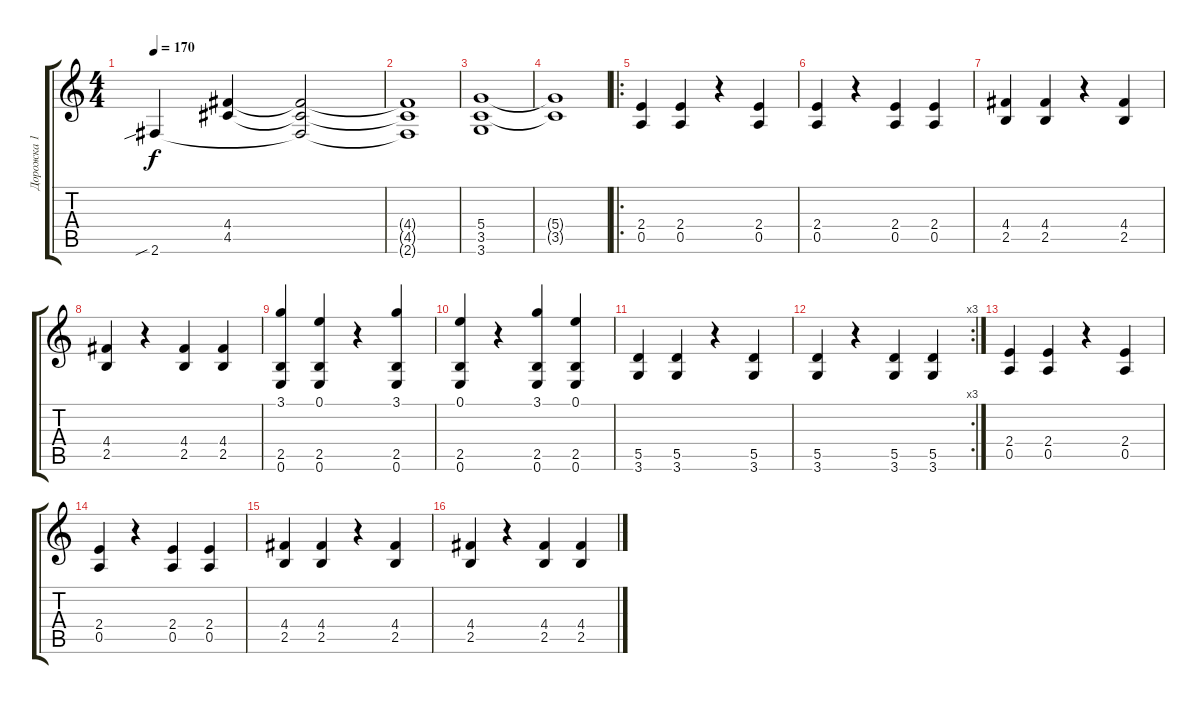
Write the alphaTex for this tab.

\track ("Дорожка 1" "Дорожка 1") {instrument distortionguitar}
\staff {score tabs}
\tuning (E4 B3 G3 D3 A2 E2) {hide}
\ts (4 4)
\tempo 170
\clef g2
\ks c
2.6{sib}.4{dy f} (4.4 4.5).4 (4.4{t} 4.5{t} 2.6{t}).2 |
(4.4{t} 4.5{t} 2.6{t}).1 |
(5.4 3.5 3.6).1 |
(5.4{t} 3.5{t}).1 |
\ro
(2.4 0.5).4 (2.4 0.5).4 r.4 (2.4 0.5).4 |
(2.4 0.5).4 r.4 (2.4 0.5).4 (2.4 0.5).4 |
(4.4 2.5).4 (4.4 2.5).4 r.4 (4.4 2.5).4 |
(4.4 2.5).4 r.4 (4.4 2.5).4 (4.4 2.5).4 |
(3.1 2.5 0.6).4 (0.1 2.5 0.6).4 r.4 (3.1 2.5 0.6).4 |
(0.1 2.5 0.6).4 r.4 (3.1 2.5 0.6).4 (0.1 2.5 0.6).4 |
(5.5 3.6).4 (5.5 3.6).4 r.4 (5.5 3.6).4 |
\rc 3
(5.5 3.6).4 r.4 (5.5 3.6).4 (5.5 3.6).4 |
(2.4 0.5).4 (2.4 0.5).4 r.4 (2.4 0.5).4 |
(2.4 0.5).4 r.4 (2.4 0.5).4 (2.4 0.5).4 |
(4.4 2.5).4 (4.4 2.5).4 r.4 (4.4 2.5).4 |
(4.4 2.5).4 r.4 (4.4 2.5).4 (4.4 2.5).4
